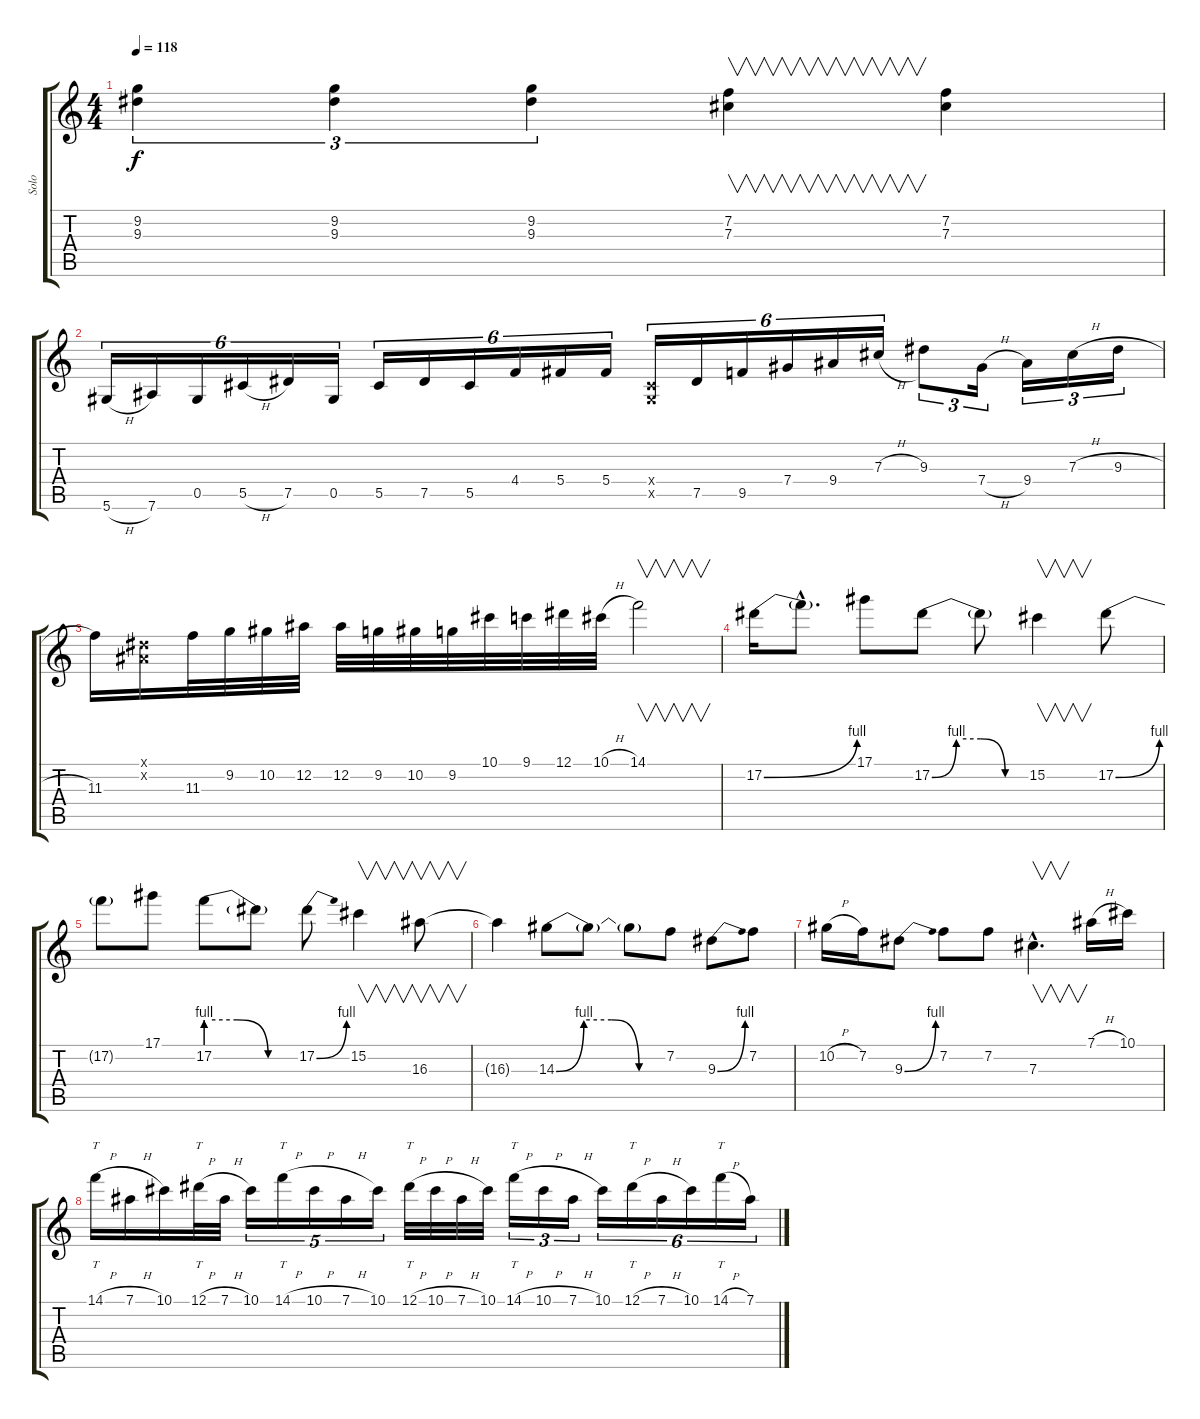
\track ("Solo" "Solo") {instrument distortionguitar}
\staff {score tabs}
\tuning (Eb4 Bb3 Gb3 Db3 Ab2 Eb2) {hide}
\ts (4 4)
\tempo 118
\clef g2
\ks c
(9.2 9.3).4{tu (3 2) dy f} (9.2 9.3).4{tu (3 2)} (9.2 9.3).4{tu (3 2)} (7.2 7.3).4{v} (7.2 7.3).4 |
5.6{h}.16{tu (6 4)} 7.6.16{tu (6 4)} 0.5.16{tu (6 4)} 5.5{h}.16{tu (6 4)} 7.5.16{tu (6 4)} 0.5.16{tu (6 4)} 5.5.16{tu (6 4)} 7.5.16{tu (6 4)} 5.5.16{tu (6 4)} 4.4.16{tu (6 4)} 5.4.16{tu (6 4)} 5.4.16{tu (6 4)} (0.4{x} 0.5{x}).16{tu (6 4)} 7.5.16{tu (6 4)} 9.5.16{tu (6 4)} 7.4.16{tu (6 4)} 9.4.16{tu (6 4)} 7.3{h}.16{tu (6 4)} 9.3.8{tu (3 2)} 7.4{h}.16{tu (3 2)} 9.4.16{tu (3 2)} 7.3{h}.16{tu (3 2)} 9.3{h}.16{tu (3 2)} |
11.3.16 (0.1{x} 0.2{x}).16 11.3.32 9.2.32 10.2.32 12.2.32 12.2.32 9.2.32 10.2.32 9.2.32 10.1.32 9.1.32 12.1.32 10.1{h}.32 14.1.2{v} |
17.2{be (bend 0 0 60 4)}.16 17.2{hac t}.8{d} 17.1.8 17.2{be (custom 0 0 15 4 30 4 45 0 60 0)}.8 17.2{t}.8 15.2.4{v} 17.2{be (bend 0 0 60 4)}.8 |
17.2{t}.8 17.1.8 17.2{be (custom 0 4 20 4 40 0 60 0)}.8 17.2{t}.8 17.2{be (bend 0 0 60 4)}.8 15.2.4{v} 16.3.8{v} |
16.3{t}.4 14.3{be (custom 0 0 15 4 30 4 45 0 60 0)}.8 14.3{t}.8 14.3{t}.8 7.2.8 9.3{be (bend 0 0 60 4)}.8 7.2.8 |
10.2{h}.16 7.2.16 9.3{be (bend 0 0 60 4)}.8 7.2.8 7.2.8 7.3{hac}.4{v d} 7.1{h}.16 10.1.16 |
14.1{h}.16{tt} 7.1{h}.16 10.1.16 12.1{h}.32{tt} 7.1{h}.32 10.1.16{tu (5 4)} 14.1{h}.16{tt tu (5 4)} 10.1{h}.16{tu (5 4)} 7.1{h}.16{tu (5 4)} 10.1.16{tu (5 4)} 12.1{h}.32{tt} 10.1{h}.32 7.1{h}.32 10.1.32 14.1{h}.16{tt tu (3 2)} 10.1{h}.16{tu (3 2)} 7.1{h}.16{tu (3 2)} 10.1.16{tu (6 4)} 12.1{h}.16{tt tu (6 4)} 7.1{h}.16{tu (6 4)} 10.1.16{tu (6 4)} 14.1{h}.16{tt tu (6 4)} 7.1{h}.16{tu (6 4)}
